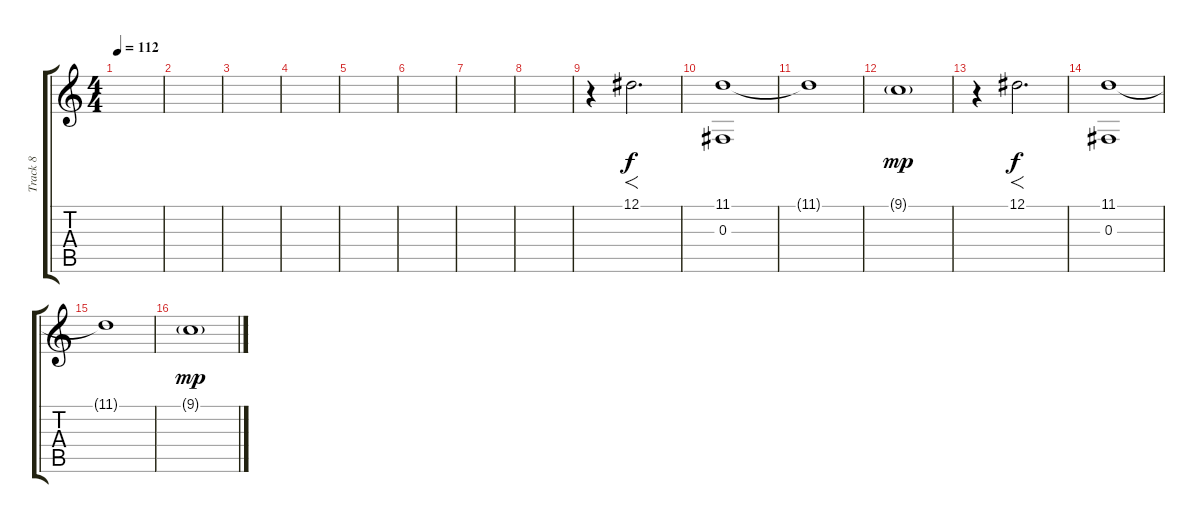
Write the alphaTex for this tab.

\track ("Track 8" "Track 8") {instrument pad2warm}
\staff {score tabs}
\tuning (Eb4 Bb3 Gb3 Db3 Ab2 Eb2) {hide}
\ts (4 4)
\tempo 112
\clef g2
\ks c
|
|
|
|
|
|
|
|
r.4 12.1.2{f d} |
(11.1 0.3).1 |
11.1{t}.1 |
9.1{g}.1{dy mp} |
r.4 12.1.2{f d dy f} |
(11.1 0.3).1 |
11.1{t}.1 |
9.1{g}.1{dy mp}
